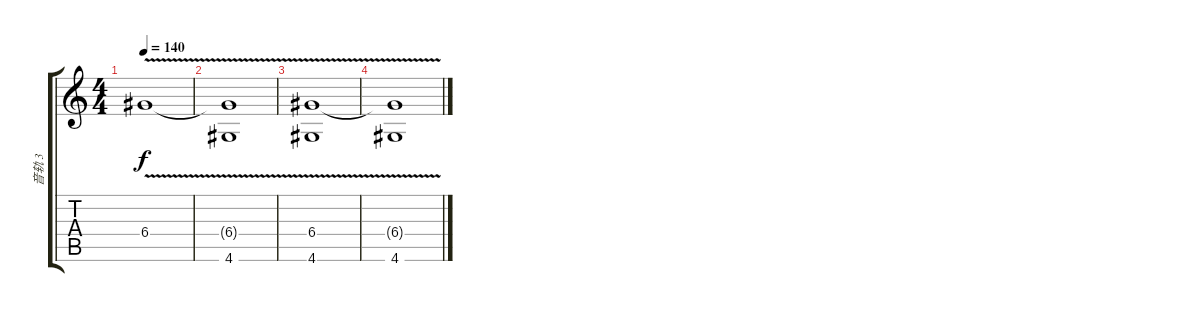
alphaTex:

\track ("音轨 3" "音轨 3") {instrument distortionguitar}
\staff {score tabs}
\tuning (E4 B3 G3 D3 A2 E2) {hide}
\ts (4 4)
\tempo 140
\clef g2
\ks c
6.4{v}.1{dy f} |
(6.4{v t} 4.6).1 |
(6.4{v} 4.6).1 |
(6.4{v t} 4.6).1
